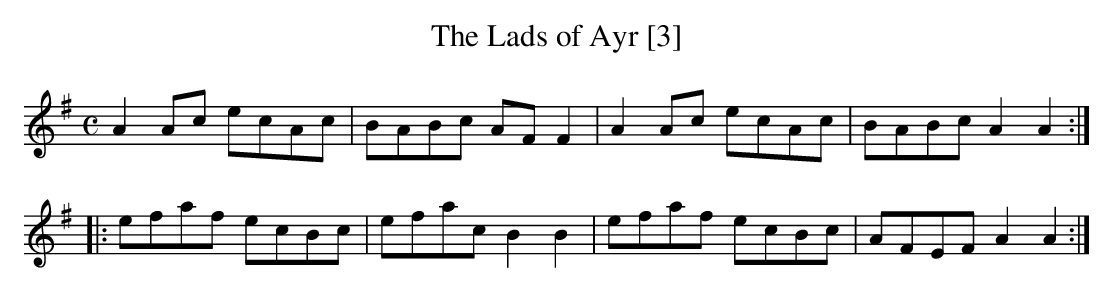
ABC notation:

X:1
T:Lads of Ayr [3], The
M:C
L:1/8
K:Ador
A2 Ac ecAc|BABc AF F2|A2 Ac ecAc|BABc A2A2:|
|:efaf ecBc|efac B2B2|efaf ecBc|AFEF A2A2:|]
